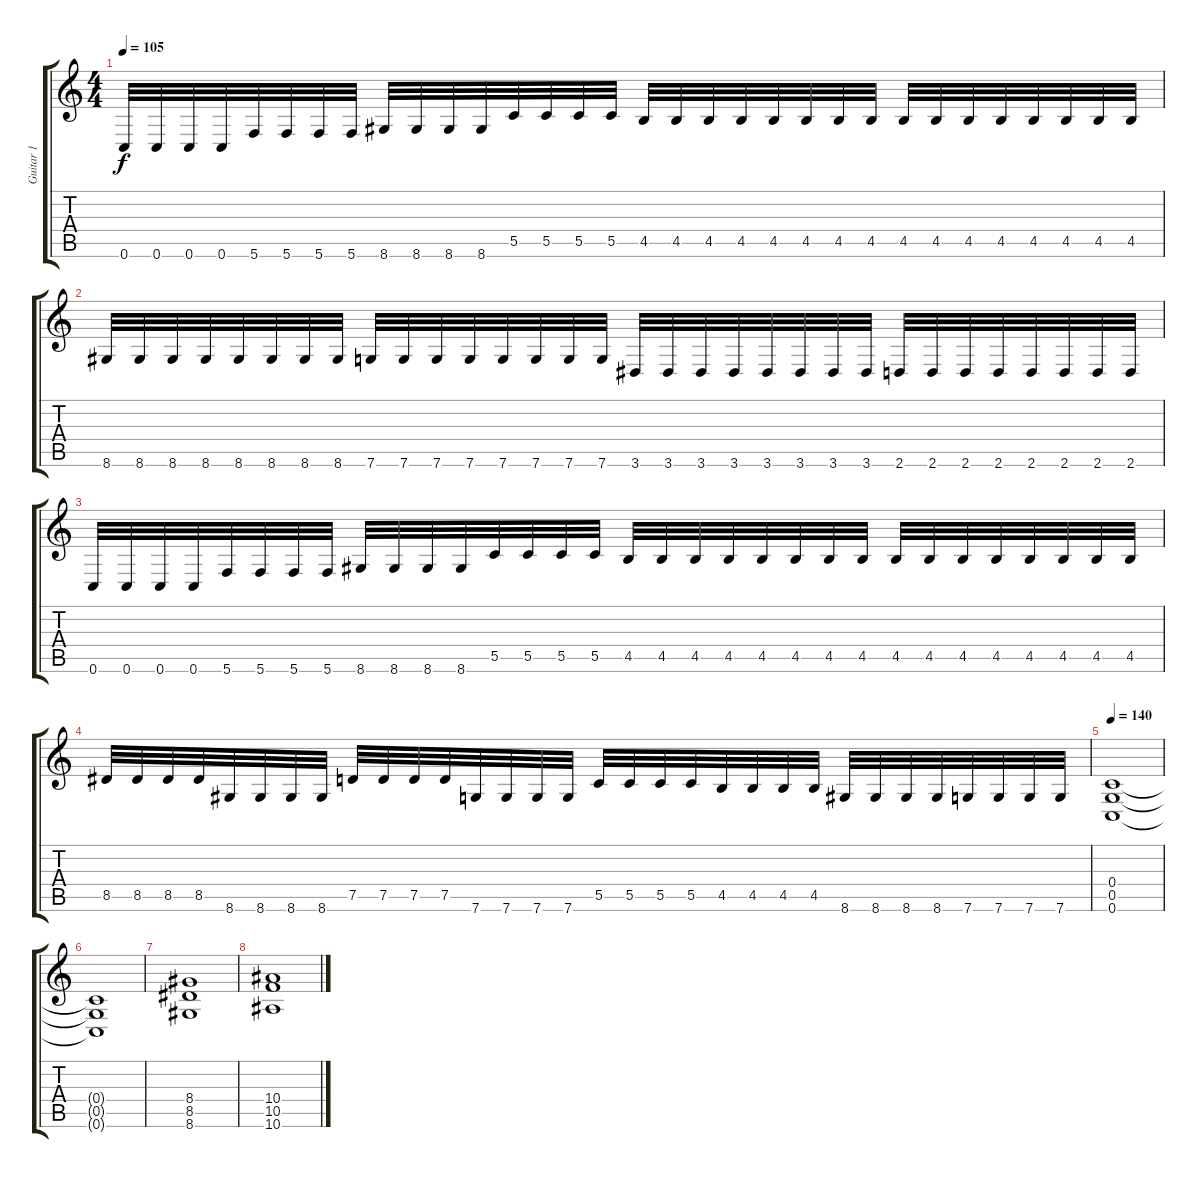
\track ("Guitar 1" "Guitar 1") {instrument distortionguitar}
\staff {score tabs}
\tuning (D4 A3 F3 C3 G2 C2) {hide}
\ts (4 4)
\tempo 105
\clef g2
\ks c
0.6.32{dy f} 0.6.32 0.6.32 0.6.32 5.6.32 5.6.32 5.6.32 5.6.32 8.6.32 8.6.32 8.6.32 8.6.32 5.5.32 5.5.32 5.5.32 5.5.32 4.5.32 4.5.32 4.5.32 4.5.32 4.5.32 4.5.32 4.5.32 4.5.32 4.5.32 4.5.32 4.5.32 4.5.32 4.5.32 4.5.32 4.5.32 4.5.32 |
8.6.32 8.6.32 8.6.32 8.6.32 8.6.32 8.6.32 8.6.32 8.6.32 7.6.32 7.6.32 7.6.32 7.6.32 7.6.32 7.6.32 7.6.32 7.6.32 3.6.32 3.6.32 3.6.32 3.6.32 3.6.32 3.6.32 3.6.32 3.6.32 2.6.32 2.6.32 2.6.32 2.6.32 2.6.32 2.6.32 2.6.32 2.6.32 |
0.6.32 0.6.32 0.6.32 0.6.32 5.6.32 5.6.32 5.6.32 5.6.32 8.6.32 8.6.32 8.6.32 8.6.32 5.5.32 5.5.32 5.5.32 5.5.32 4.5.32 4.5.32 4.5.32 4.5.32 4.5.32 4.5.32 4.5.32 4.5.32 4.5.32 4.5.32 4.5.32 4.5.32 4.5.32 4.5.32 4.5.32 4.5.32 |
8.5.32 8.5.32 8.5.32 8.5.32 8.6.32 8.6.32 8.6.32 8.6.32 7.5.32 7.5.32 7.5.32 7.5.32 7.6.32 7.6.32 7.6.32 7.6.32 5.5.32 5.5.32 5.5.32 5.5.32 4.5.32 4.5.32 4.5.32 4.5.32 8.6.32 8.6.32 8.6.32 8.6.32 7.6.32 7.6.32 7.6.32 7.6.32 |
\tempo 130
\tempo 140
(0.4 0.5 0.6).1 |
(0.4{t} 0.5{t} 0.6{t}).1 |
(8.4 8.5 8.6).1 |
(10.4 10.5 10.6).1
